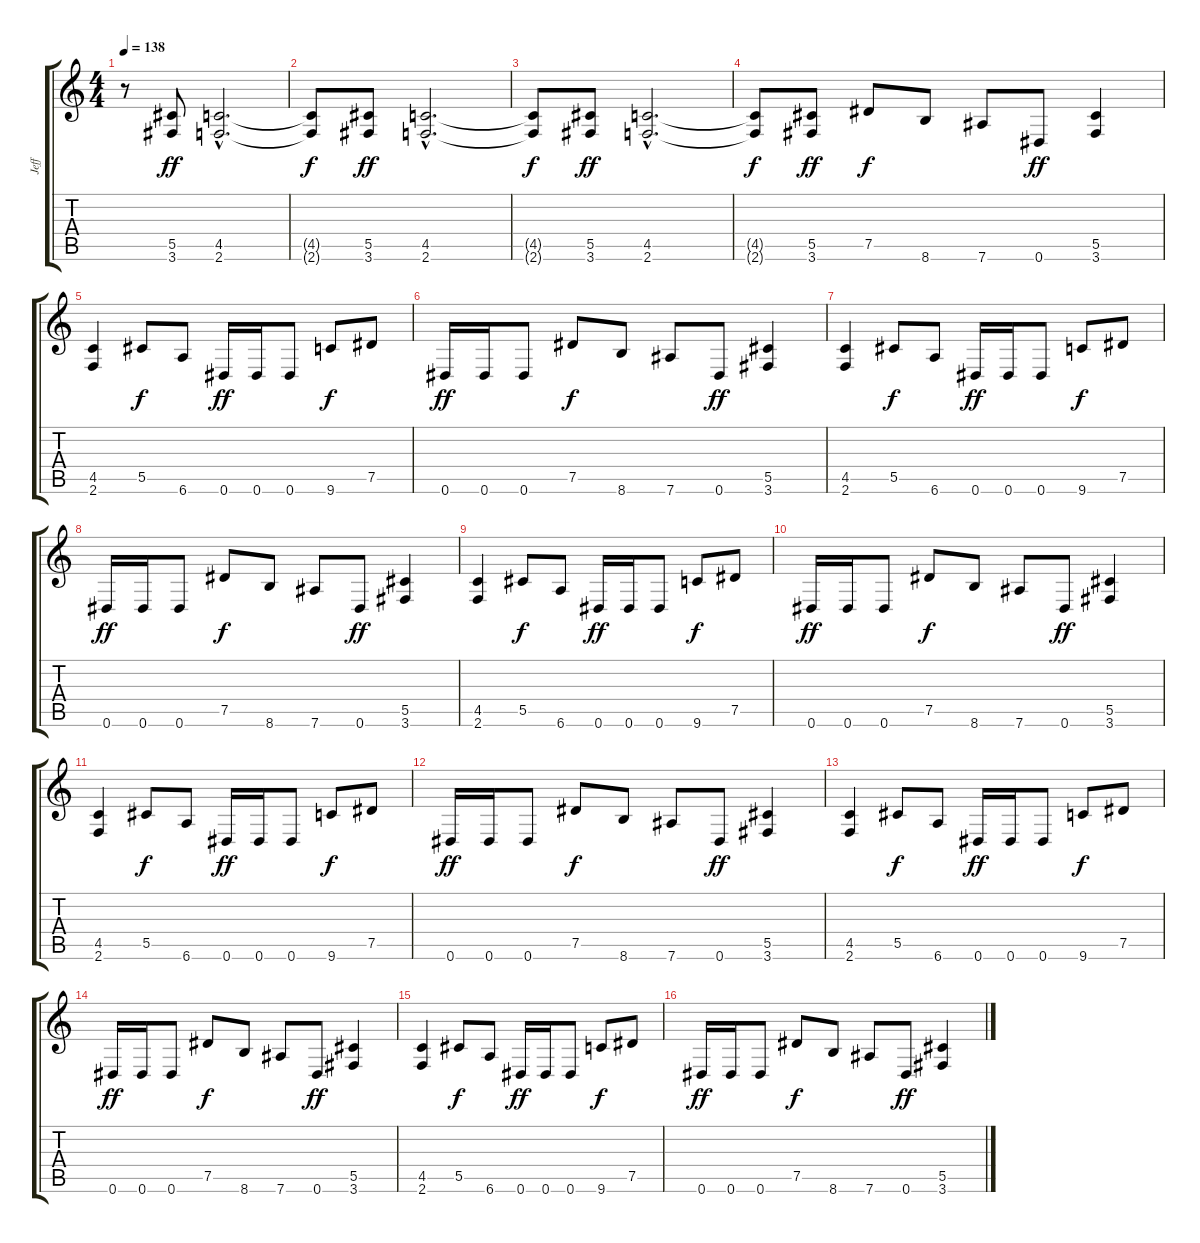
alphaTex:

\track ("Jeff" "Jeff") {instrument overdrivenguitar}
\staff {score tabs}
\tuning (Eb4 Bb3 Gb3 Db3 Ab2 Eb2) {hide}
\ts (4 4)
\tempo 138
\clef g2
\ks c
r.8{dy ff instrument overdrivenguitar} (5.5 3.6).8 (4.5{hac} 2.6{hac}).2{d} |
(4.5{t} 2.6{t}).8{dy f} (5.5 3.6).8{dy ff} (4.5{hac} 2.6{hac}).2{d} |
(4.5{t} 2.6{t}).8{dy f} (5.5 3.6).8{dy ff} (4.5{hac} 2.6{hac}).2{d} |
(4.5{t} 2.6{t}).8{dy f} (5.5 3.6).8{dy ff} 7.5.8{dy f} 8.6.8 7.6.8 0.6.8{dy ff} (5.5 3.6).4 |
(4.5 2.6).4 5.5.8{dy f} 6.6.8 0.6.16{dy ff} 0.6.16 0.6.8 9.6.8{dy f} 7.5.8 |
0.6.16{dy ff} 0.6.16 0.6.8 7.5.8{dy f} 8.6.8 7.6.8 0.6.8{dy ff} (5.5 3.6).4 |
(4.5 2.6).4 5.5.8{dy f} 6.6.8 0.6.16{dy ff} 0.6.16 0.6.8 9.6.8{dy f} 7.5.8 |
0.6.16{dy ff} 0.6.16 0.6.8 7.5.8{dy f} 8.6.8 7.6.8 0.6.8{dy ff} (5.5 3.6).4 |
(4.5 2.6).4 5.5.8{dy f} 6.6.8 0.6.16{dy ff} 0.6.16 0.6.8 9.6.8{dy f} 7.5.8 |
0.6.16{dy ff} 0.6.16 0.6.8 7.5.8{dy f} 8.6.8 7.6.8 0.6.8{dy ff} (5.5 3.6).4 |
(4.5 2.6).4 5.5.8{dy f} 6.6.8 0.6.16{dy ff} 0.6.16 0.6.8 9.6.8{dy f} 7.5.8 |
0.6.16{dy ff} 0.6.16 0.6.8 7.5.8{dy f} 8.6.8 7.6.8 0.6.8{dy ff} (5.5 3.6).4 |
(4.5 2.6).4 5.5.8{dy f} 6.6.8 0.6.16{dy ff} 0.6.16 0.6.8 9.6.8{dy f} 7.5.8 |
0.6.16{dy ff} 0.6.16 0.6.8 7.5.8{dy f} 8.6.8 7.6.8 0.6.8{dy ff} (5.5 3.6).4 |
(4.5 2.6).4 5.5.8{dy f} 6.6.8 0.6.16{dy ff} 0.6.16 0.6.8 9.6.8{dy f} 7.5.8 |
0.6.16{dy ff} 0.6.16 0.6.8 7.5.8{dy f} 8.6.8 7.6.8 0.6.8{dy ff} (5.5 3.6).4
